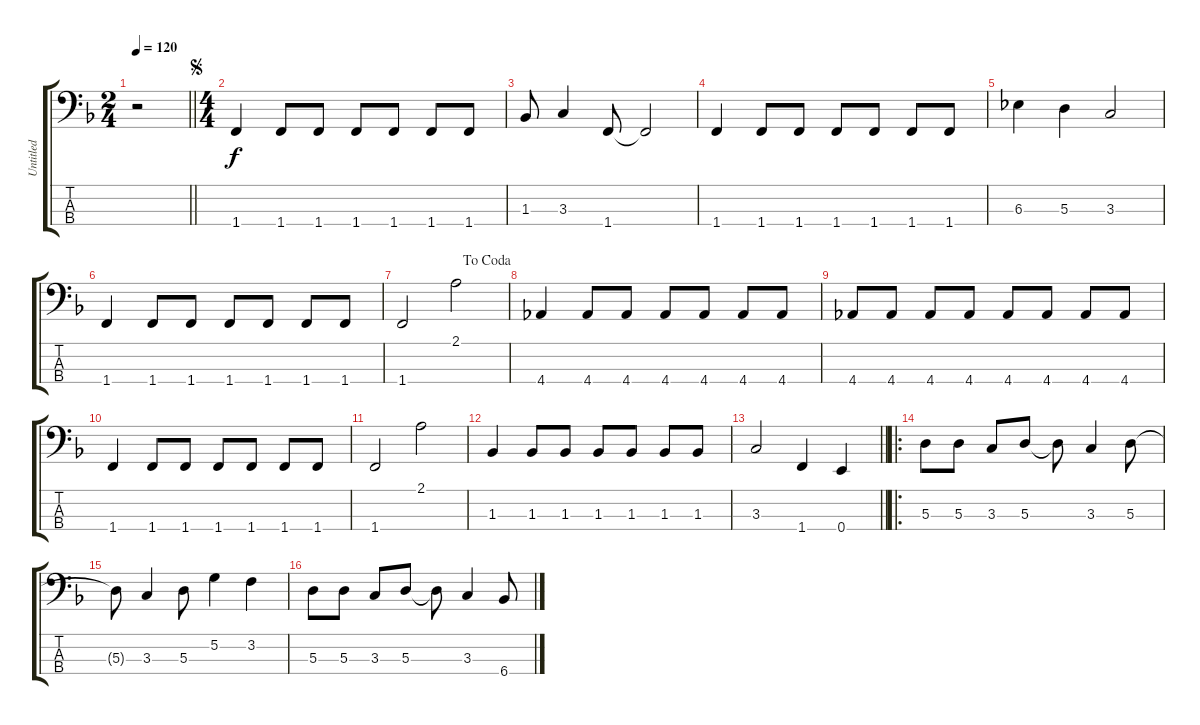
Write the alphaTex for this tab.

\track ("Untitled" "Untitled") {instrument electricbassfinger}
\staff {score tabs}
\tuning (G2 D2 A1 E1) {hide}
\ts (2 4)
\tempo 120
\clef f4
\barLineRight lightlight
\ks f
r.2{dy f instrument electricbassfinger} |
\ts (4 4)
\jump segno
1.4.4 1.4.8 1.4.8 1.4.8 1.4.8 1.4.8 1.4.8 |
1.3.8 3.3.4 1.4.8 1.4{t}.2 |
1.4.4 1.4.8 1.4.8 1.4.8 1.4.8 1.4.8 1.4.8 |
6.3.4 5.3.4 3.3.2 |
1.4.4 1.4.8 1.4.8 1.4.8 1.4.8 1.4.8 1.4.8 |
\jump dacoda
1.4.2 2.1.2 |
4.4.4 4.4.8 4.4.8 4.4.8 4.4.8 4.4.8 4.4.8 |
4.4.8 4.4.8 4.4.8 4.4.8 4.4.8 4.4.8 4.4.8 4.4.8 |
1.4.4 1.4.8 1.4.8 1.4.8 1.4.8 1.4.8 1.4.8 |
1.4.2 2.1.2 |
1.3.4 1.3.8 1.3.8 1.3.8 1.3.8 1.3.8 1.3.8 |
\barLineRight lightlight
3.3.2 1.4.4 0.4.4 |
\ro
5.3.8 5.3.8 3.3.8 5.3.8 5.3{t}.8 3.3.4 5.3.8 |
5.3{t}.8 3.3.4 5.3.8 5.2.4 3.2.4 |
5.3.8 5.3.8 3.3.8 5.3.8 5.3{t}.8 3.3.4 6.4.8
